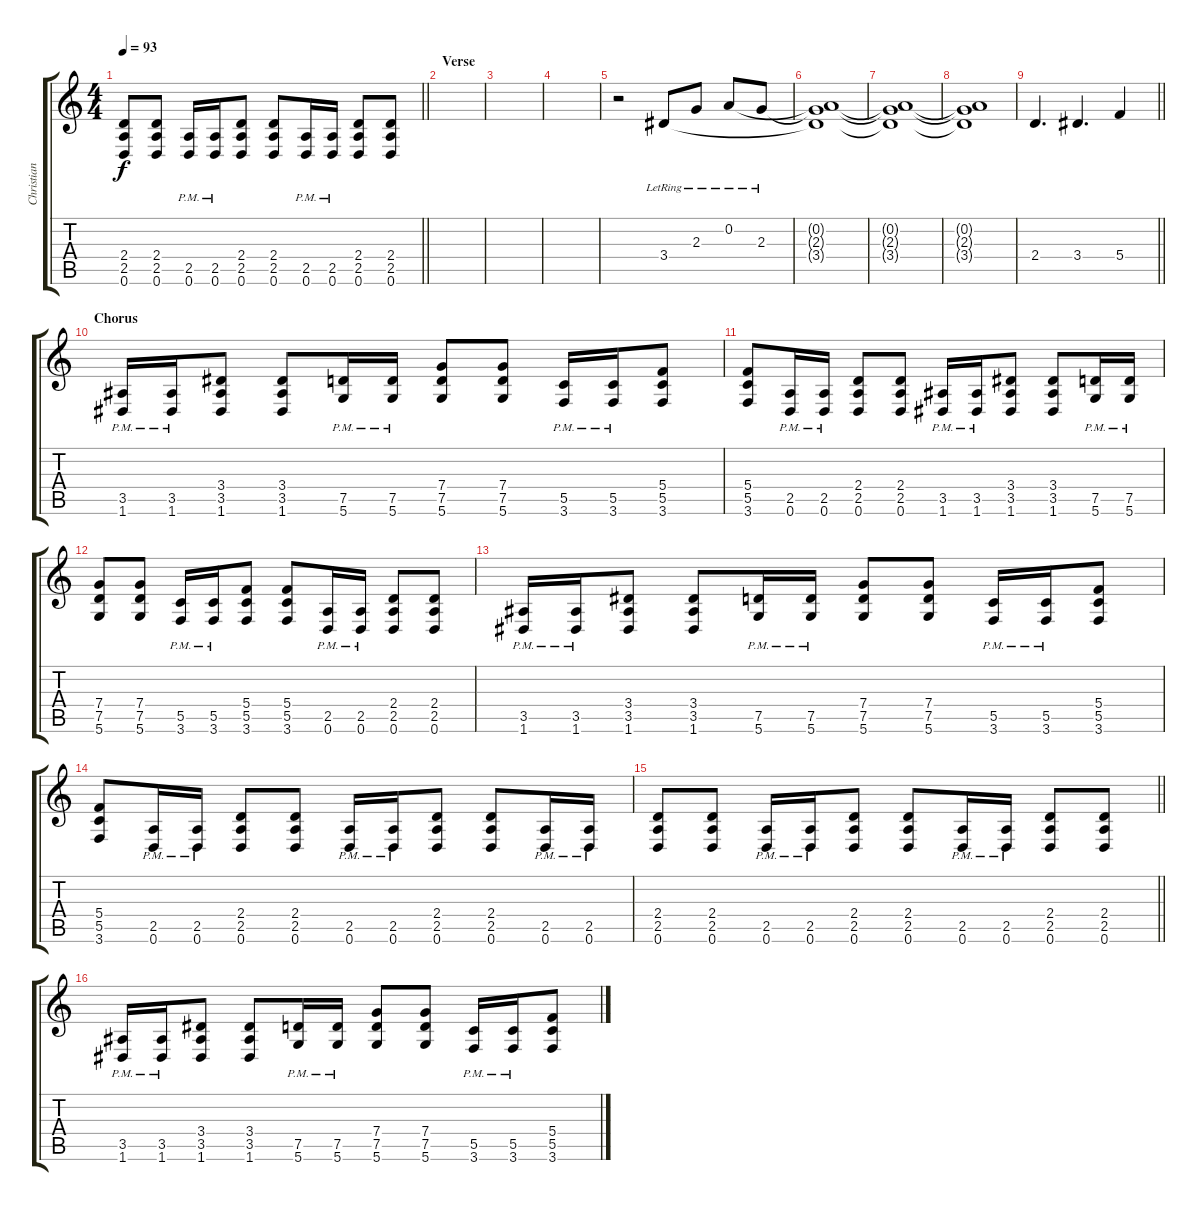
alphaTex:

\track ("Christian Andreu" "Christian ") {instrument distortionguitar}
\staff {score tabs}
\tuning (D4 A3 F3 C3 G2 D2) {hide}
\ts (4 4)
\tempo 93
\clef g2
\barLineRight lightlight
\ks c
(2.4 2.5 0.6).8{dy f} (2.4 2.5 0.6).8 (2.5{pm} 0.6{pm}).16 (2.5{pm} 0.6{pm}).16 (2.4 2.5 0.6).8 (2.4 2.5 0.6).8 (2.5{pm} 0.6{pm}).16 (2.5{pm} 0.6{pm}).16 (2.4 2.5 0.6).8 (2.4 2.5 0.6).8 |
\section ("" "Verse")
|
|
|
r.2 3.4{lr}.8 2.3{lr}.8 0.2{lr}.8 2.3{lr}.8 |
(0.2{t} 2.3{t} 3.4{t}).1{volume 7} |
(0.2{t} 2.3{t} 3.4{t}).1 |
(0.2{t} 2.3{t} 3.4{t}).1 |
\barLineRight lightlight
2.4.4{d volume 13} 3.4.4{d} 5.4.4 |
\section ("" "Chorus")
(3.5{pm} 1.6{pm}).16 (3.5{pm} 1.6{pm}).16 (3.4 3.5 1.6).8 (3.4 3.5 1.6).8 (7.5{pm} 5.6{pm}).16 (7.5{pm} 5.6{pm}).16 (7.4 7.5 5.6).8 (7.4 7.5 5.6).8 (5.5{pm} 3.6{pm}).16 (5.5{pm} 3.6{pm}).16 (5.4 5.5 3.6).8 |
(5.4 5.5 3.6).8 (2.5{pm} 0.6{pm}).16 (2.5{pm} 0.6{pm}).16 (2.4 2.5 0.6).8 (2.4 2.5 0.6).8 (3.5{pm} 1.6{pm}).16 (3.5{pm} 1.6{pm}).16 (3.4 3.5 1.6).8 (3.4 3.5 1.6).8 (7.5{pm} 5.6{pm}).16 (7.5{pm} 5.6{pm}).16 |
(7.4 7.5 5.6).8 (7.4 7.5 5.6).8 (5.5{pm} 3.6{pm}).16 (5.5{pm} 3.6{pm}).16 (5.4 5.5 3.6).8 (5.4 5.5 3.6).8 (2.5{pm} 0.6{pm}).16 (2.5{pm} 0.6{pm}).16 (2.4 2.5 0.6).8 (2.4 2.5 0.6).8 |
(3.5{pm} 1.6{pm}).16 (3.5{pm} 1.6{pm}).16 (3.4 3.5 1.6).8 (3.4 3.5 1.6).8 (7.5{pm} 5.6{pm}).16 (7.5{pm} 5.6{pm}).16 (7.4 7.5 5.6).8 (7.4 7.5 5.6).8 (5.5{pm} 3.6{pm}).16 (5.5{pm} 3.6{pm}).16 (5.4 5.5 3.6).8 |
(5.4 5.5 3.6).8 (2.5{pm} 0.6{pm}).16 (2.5{pm} 0.6{pm}).16 (2.4 2.5 0.6).8 (2.4 2.5 0.6).8 (2.5{pm} 0.6{pm}).16 (2.5{pm} 0.6{pm}).16 (2.4 2.5 0.6).8 (2.4 2.5 0.6).8 (2.5{pm} 0.6{pm}).16 (2.5{pm} 0.6{pm}).16 |
\barLineRight lightlight
(2.4 2.5 0.6).8 (2.4 2.5 0.6).8 (2.5{pm} 0.6{pm}).16 (2.5{pm} 0.6{pm}).16 (2.4 2.5 0.6).8 (2.4 2.5 0.6).8 (2.5{pm} 0.6{pm}).16 (2.5{pm} 0.6{pm}).16 (2.4 2.5 0.6).8 (2.4 2.5 0.6).8 |
(3.5{pm} 1.6{pm}).16 (3.5{pm} 1.6{pm}).16 (3.4 3.5 1.6).8 (3.4 3.5 1.6).8 (7.5{pm} 5.6{pm}).16 (7.5{pm} 5.6{pm}).16 (7.4 7.5 5.6).8 (7.4 7.5 5.6).8 (5.5{pm} 3.6{pm}).16 (5.5{pm} 3.6{pm}).16 (5.4 5.5 3.6).8
